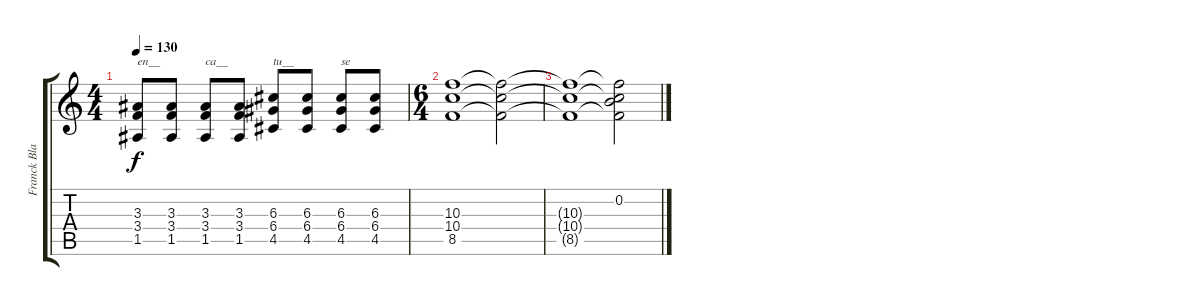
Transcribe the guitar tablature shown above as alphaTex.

\track ("Franck Black" "Franck Bla") {instrument overdrivenguitar}
\staff {score tabs}
\tuning (E4 B3 G3 D3 A2 E2) {hide}
\ts (4 4)
\tempo 130
\clef g2
\ks c
(3.3 3.4 1.5).8{txt "en__" dy f} (3.3 3.4 1.5).8 (3.3 3.4 1.5).8{txt "ca__"} (3.3 3.4 1.5).8 (6.3 6.4 4.5).8{txt "tu__"} (6.3 6.4 4.5).8 (6.3 6.4 4.5).8{txt "se"} (6.3 6.4 4.5).8 |
\ts (6 4)
(10.3 10.4 8.5).1 (10.3{t} 10.4{t} 8.5{t}).2 |
(10.3{t} 10.4{t} 8.5{t}).1{volume 0} (0.2 10.3{t} 10.4{t} 8.5{t}).2
